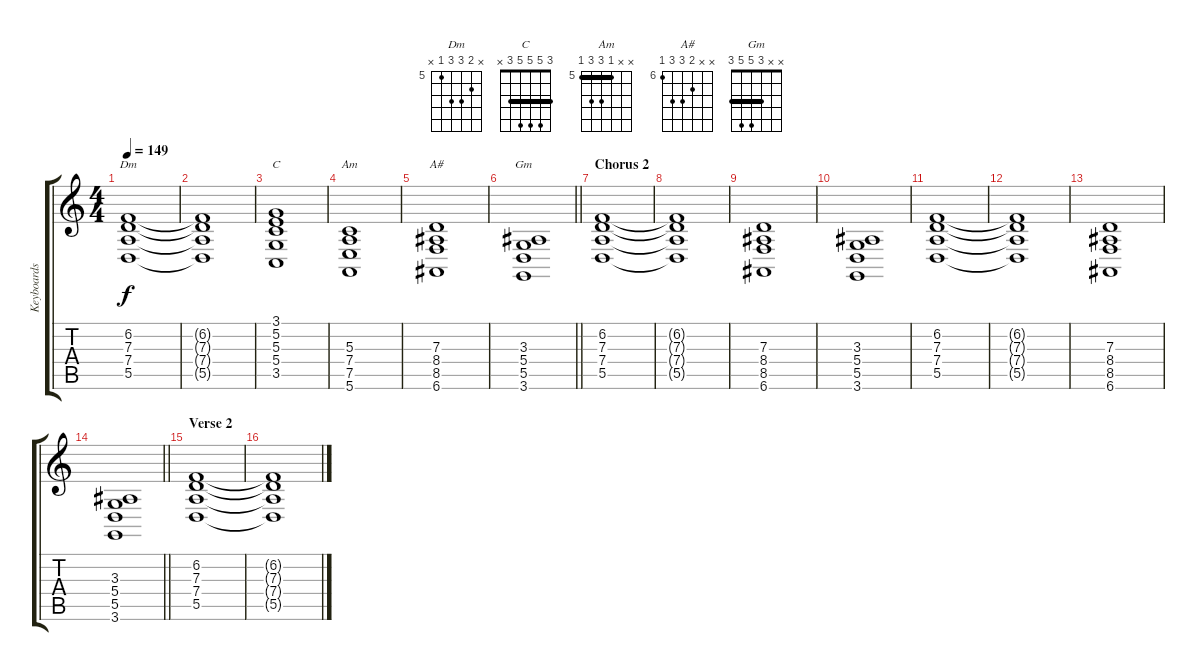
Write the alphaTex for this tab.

\track ("Keyboards 1" "Keyboards ") {instrument percussiveorgan}
\staff {score tabs}
\tuning (E4 B3 G3 D3 A2 E2) {hide}
\chord ("Dm" x 6 7 7 5 x) {firstfret 5}
\chord ("C" 3 5 5 5 3 x) {barre 3}
\chord ("Am" x x 5 7 7 5) {firstfret 5 barre 5}
\chord ("A#" x x 7 8 8 6) {firstfret 6}
\chord ("Gm" x x 3 5 5 3) {barre 3}
\ts (4 4)
\tempo 149
\clef g2
\ks c
(6.2 7.3 7.4 5.5).1{ch "Dm" dy f} |
(6.2{t} 7.3{t} 7.4{t} 5.5{t}).1 |
(3.1 5.2 5.3 5.4 3.5).1{ch "C"} |
(5.3 7.4 7.5 5.6).1{ch "Am"} |
(7.3 8.4 8.5 6.6).1{ch "A#"} |
\barLineRight lightlight
(3.3 5.4 5.5 3.6).1{ch "Gm"} |
\section ("" "Chorus 2")
(6.2 7.3 7.4 5.5).1 |
(6.2{t} 7.3{t} 7.4{t} 5.5{t}).1 |
(7.3 8.4 8.5 6.6).1 |
(3.3 5.4 5.5 3.6).1 |
(6.2 7.3 7.4 5.5).1 |
(6.2{t} 7.3{t} 7.4{t} 5.5{t}).1 |
(7.3 8.4 8.5 6.6).1 |
\barLineRight lightlight
(3.3 5.4 5.5 3.6).1 |
\section ("" "Verse 2")
(6.2 7.3 7.4 5.5).1 |
(6.2{t} 7.3{t} 7.4{t} 5.5{t}).1
